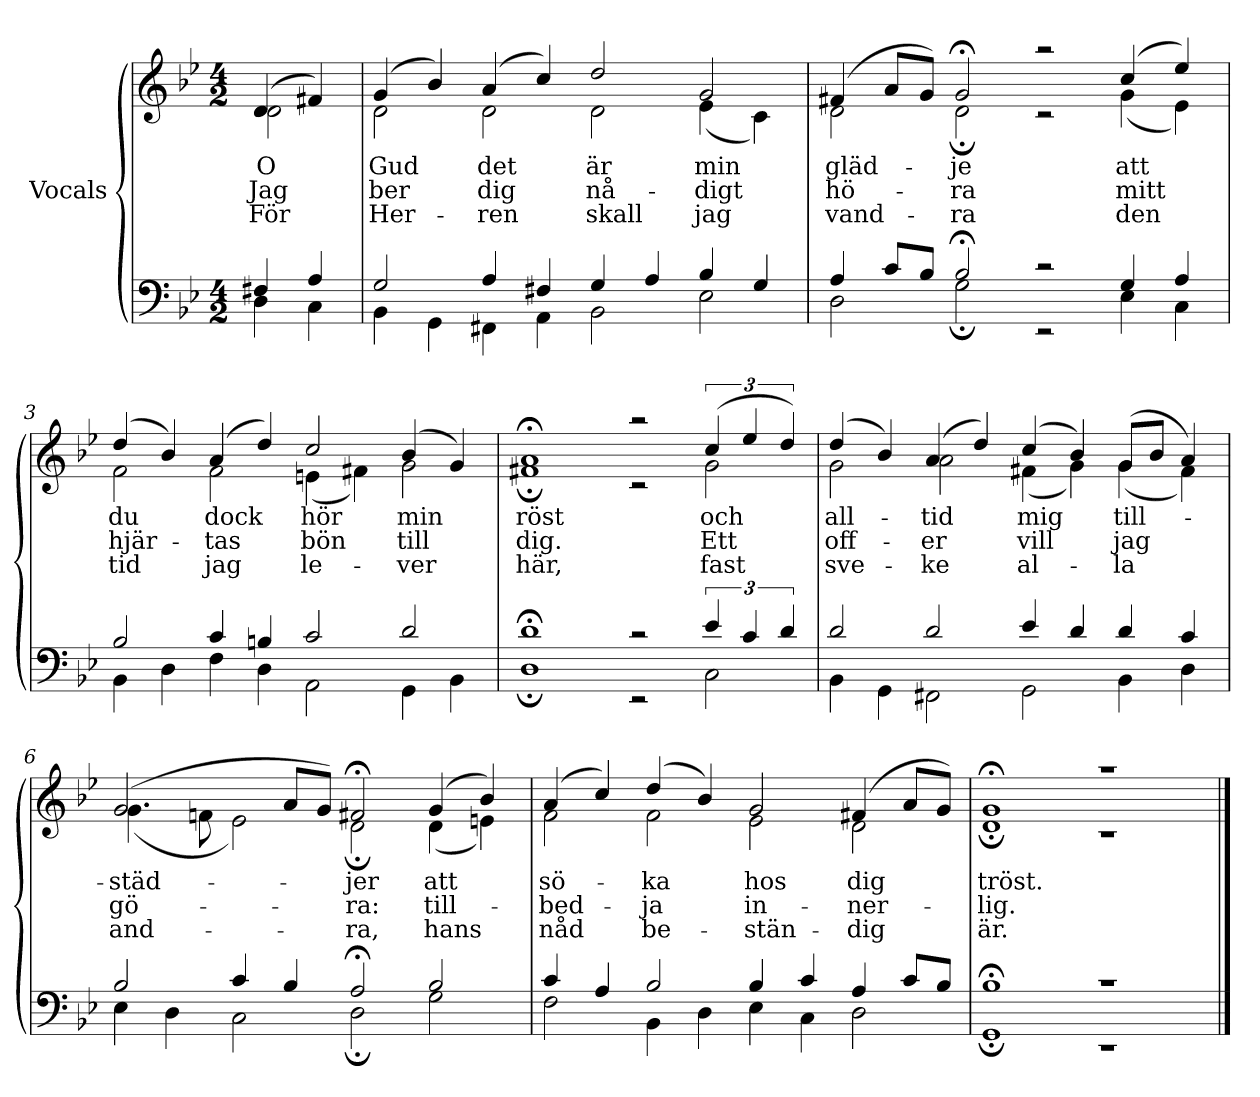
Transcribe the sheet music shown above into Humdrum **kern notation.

**kern	**kern	**text	**text	**text
*part1	*part1	*part1	*part1	*part1
*staff2	*staff1	*staff1	*staff1	*staff1
*I"Vocals	*	*	*	*
*clefF4	*clefG2	*	*	*
*k[b-e-]	*k[b-e-]	*	*	*
*B-:	*B-:	*	*	*
*M4/2	*M4/2	*	*	*
=	=	=	=	=
*^	*^	*	*	*
!	!	!	!	!LO:LY:b	!LO:LY:b	!LO:LY:b
4F#X/	4D\	(>4d/	2d\	O	Jag	För
4A/	4C\	4f#X/)	.	.	.	.
=1	=1	=1	=1	=1	=1	=1
!	!	!	!	!LO:LY:b	!LO:LY:b	!LO:LY:b
2G/	4BB-\	(>4g/	2d\	Gud	ber	Her-
.	4GG\	4b-/)	.	.	.	.
!	!	!	!	!LO:LY:b	!LO:LY:b	!LO:LY:b
4A/	4FF#X\	(>4a/	2d\	det	dig	-ren
4F#X/	4AA\	4cc/)	.	.	.	.
!	!	!	!	!LO:LY:b	!LO:LY:b	!LO:LY:b
4G/	2BB-\	2dd/	2d\	är	nå-	skall
4A/	.	.	.	.	.	.
!	!	!	!	!LO:LY:b	!LO:LY:b	!LO:LY:b
4B-/	2E-\	2g/	(<4e-\	min	-digt	jag
4G/	.	.	4c\)	.	.	.
=2	=2	=2	=2	=2	=2	=2
!	!	!	!	!LO:LY:b	!LO:LY:b	!LO:LY:b
4A/	2D\	(>4f#X/	2d\	gläd-	hö-	vand-
8c/L	.	8a/L	.	.	.	.
8B-/J	.	8g/J)	.	.	.	.
!	!	!	!	!LO:LY:b	!LO:LY:b	!LO:LY:b
2B-;</	2G;\	2g;</	2d;\	-je	-ra	-ra
2rc	2rEE	2raa	2rc	.	.	.
!	!	!	!	!LO:LY:b	!LO:LY:b	!LO:LY:b
4G/	4E-\	(>4cc/	(<4g\	att	mitt	den
4A/	4C\	4ee-/)	4e-\)	.	.	.
!!LO:LB:g=z	!!
=3	=3	=3	=3	=3	=3	=3
!	!	!	!	!LO:LY:b	!LO:LY:b	!LO:LY:b
2B-/	4BB-\	(>4dd/	2f\	du	hjär-	tid
.	4D\	4b-/)	.	.	.	.
!	!	!	!	!LO:LY:b	!LO:LY:b	!LO:LY:b
4c/	4F\	(>4a/	2f\	dock	-tas	jag
4Bn/	4D\	4dd/)	.	.	.	.
!	!	!	!	!LO:LY:b	!LO:LY:b	!LO:LY:b
2c/	2AA\	2cc/	(<4en\	hör	bön	le-
.	.	.	4f#X\)	.	.	.
!	!	!	!	!LO:LY:b	!LO:LY:b	!LO:LY:b
2d/	4GG\	(>4b-/	2g\	min	till	-ver
.	4BB-\	4g/)	.	.	.	.
=4	=4	=4	=4	=4	=4	=4
!	!	!	!	!LO:LY:b	!LO:LY:b	!LO:LY:b
1d;<	1D;	1a;<	1f#X;	röst	dig.	här,
2rc	2rEE	2raa	2rc	.	.	.
!	!	!	!	!LO:LY:b	!LO:LY:b	!LO:LY:b
6e-/	2C\	(>6cc/	2g\	och	Ett	fast
6c/	.	6ee-/	.	.	.	.
6d/	.	6dd/)	.	.	.	.
=5	=5	=5	=5	=5	=5	=5
!	!	!	!	!LO:LY:b	!LO:LY:b	!LO:LY:b
2d/	4BB-\	(>4dd/	2g\	all-	off-	sve-
.	4GG\	4b-/)	.	.	.	.
!	!	!	!	!LO:LY:b	!LO:LY:b	!LO:LY:b
2d/	2FF#X\	(>4a/	2a\	-tid	-er	-ke
.	.	4dd/)	.	.	.	.
!	!	!	!	!LO:LY:b	!LO:LY:b	!LO:LY:b
4e-/	2GG\	(>4cc/	(<4f#X\	mig	vill	al-
4d/	.	4b-/)	4g\)	.	.	.
!	!	!	!	!LO:LY:b	!LO:LY:b	!LO:LY:b
4d/	4BB-\	(>8g/L	(<4g\	till-	jag	-la
.	.	8b-/J	.	.	.	.
4c/	4D\	4a/)	4f#\)	.	.	.
!!LO:LB:g=z	!!
=6	=6	=6	=6	=6	=6	=6
!	!	!	!	!LO:LY:b	!LO:LY:b	!LO:LY:b
2B-/	4E-\	(>2.g/	(<4.g\	-städ-	gö-	and-
.	4D\	.	.	.	.	.
.	.	.	8fni\	.	.	.
4c/	2C\	.	2e-\)	.	.	.
4B-/	.	8a/L	.	.	.	.
.	.	8g/J)	.	.	.	.
!	!	!	!	!LO:LY:b	!LO:LY:b	!LO:LY:b
2A;</	2D;\	2f#X;</	2d;\	-jer	-ra:	-ra,
!	!	!	!	!LO:LY:b	!LO:LY:b	!LO:LY:b
2B-/	2G\	(>4g/	(<4d\	att	till-	hans
.	.	4b-/)	4en\)	.	.	.
=7	=7	=7	=7	=7	=7	=7
!	!	!	!	!LO:LY:b	!LO:LY:b	!LO:LY:b
4c/	2F\	(>4a/	2f\	sö-	-bed-	nåd
4A/	.	4cc/)	.	.	.	.
!	!	!	!	!LO:LY:b	!LO:LY:b	!LO:LY:b
2B-/	4BB-\	(>4dd/	2f\	-ka	-ja	be-
.	4D\	4b-/)	.	.	.	.
!	!	!	!	!LO:LY:b	!LO:LY:b	!LO:LY:b
4B-/	4E-\	2g/	2e-\	hos	in-	-stän-
4c/	4C\	.	.	.	.	.
!	!	!	!	!LO:LY:b	!LO:LY:b	!LO:LY:b
4A/	2D\	(>4f#X/	2d\	dig	-ner-	-dig
8c/L	.	8a/L	.	.	.	.
8B-/J	.	8g/J)	.	.	.	.
=8	=8	=8	=8	=8	=8	=8
!	!	!	!	!LO:LY:b	!LO:LY:b	!LO:LY:b
1B-;<	1GG;	1g;<	1d;	tröst.	-lig.	är.
1rc	1rEE	1raa	1rc	.	.	.
*v	*v	*	*	*	*	*
*	*v	*v	*	*	*
==	==	==	==	==
*-	*-	*-	*-	*-
